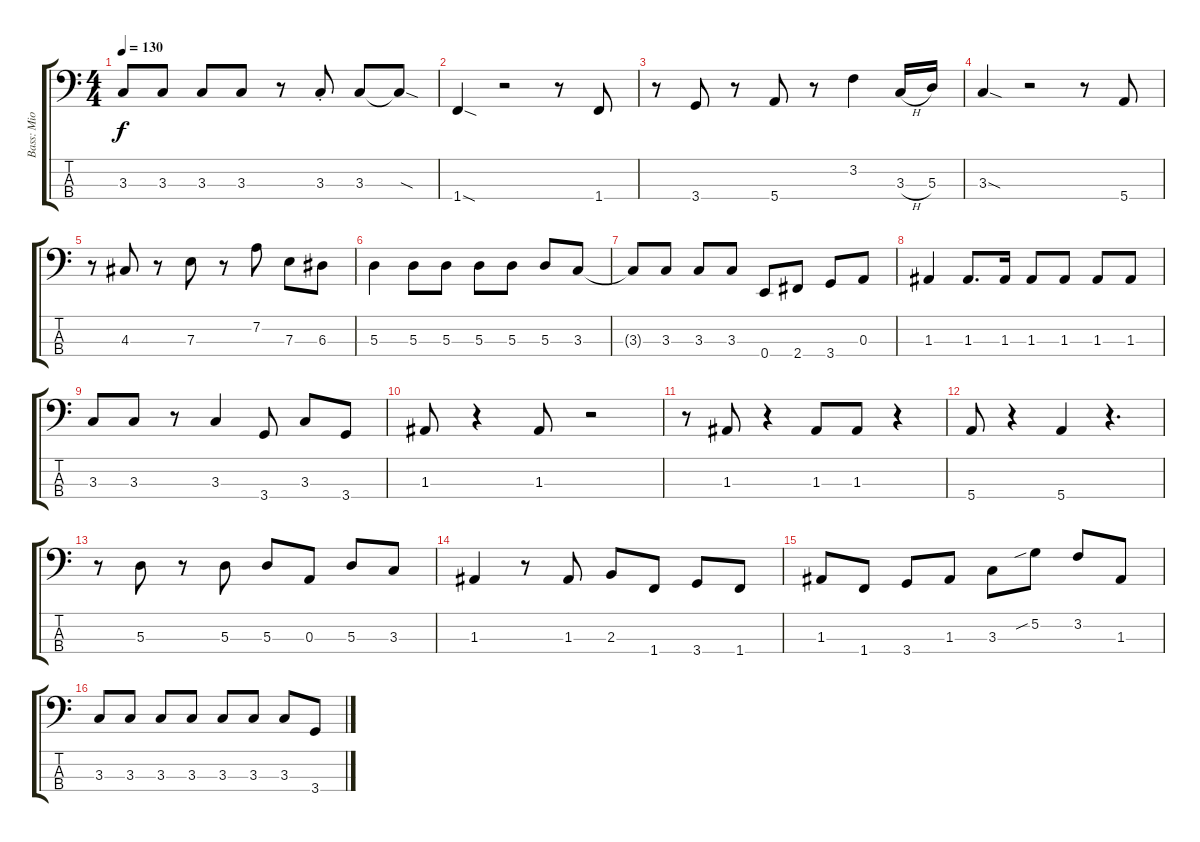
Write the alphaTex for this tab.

\track ("Bass: Mio Akiyama" "Bass: Mio ") {instrument electricbassfinger}
\staff {score tabs}
\tuning (G2 D2 A1 E1) {hide}
\ts (4 4)
\tempo 130
\clef f4
\ks c
3.3{t}.8{dy f} 3.3.8 3.3.8 3.3.8 r.8 3.3{st}.8 3.3.8 3.3{sod t}.8 |
1.4{sod}.4 r.2 r.8 1.4.8 |
r.8 3.4.8 r.8 5.4.8 r.8 3.2.4 3.3{h}.16 5.3.16 |
3.3{sod}.4 r.2 r.8 5.4.8 |
r.8 4.3.8 r.8 7.3.8 r.8 7.2.8 7.3.8 6.3.8 |
5.3.4 5.3.8 5.3.8 5.3.8 5.3.8 5.3.8 3.3.8 |
3.3{t}.8 3.3.8 3.3.8 3.3.8 0.4.8 2.4.8 3.4.8 0.3.8 |
1.3.4 1.3.8{d} 1.3.16 1.3.8 1.3.8 1.3.8 1.3.8 |
3.3.8 3.3.8 r.8 3.3.4 3.4.8 3.3.8 3.4.8 |
1.3.8 r.4 1.3.8 r.2 |
r.8 1.3.8 r.4 1.3.8 1.3.8 r.4 |
5.4.8 r.4 5.4.4 r.4{d} |
r.8 5.3.8 r.8 5.3.8 5.3.8 0.3.8 5.3.8 3.3.8 |
1.3.4 r.8 1.3.8 2.3.8 1.4.8 3.4.8 1.4.8 |
1.3.8 1.4.8 3.4.8 1.3.8 3.3.8 5.2{sib}.8 3.2.8 1.3.8 |
3.3.8 3.3.8 3.3.8 3.3.8 3.3.8 3.3.8 3.3.8 3.4.8
